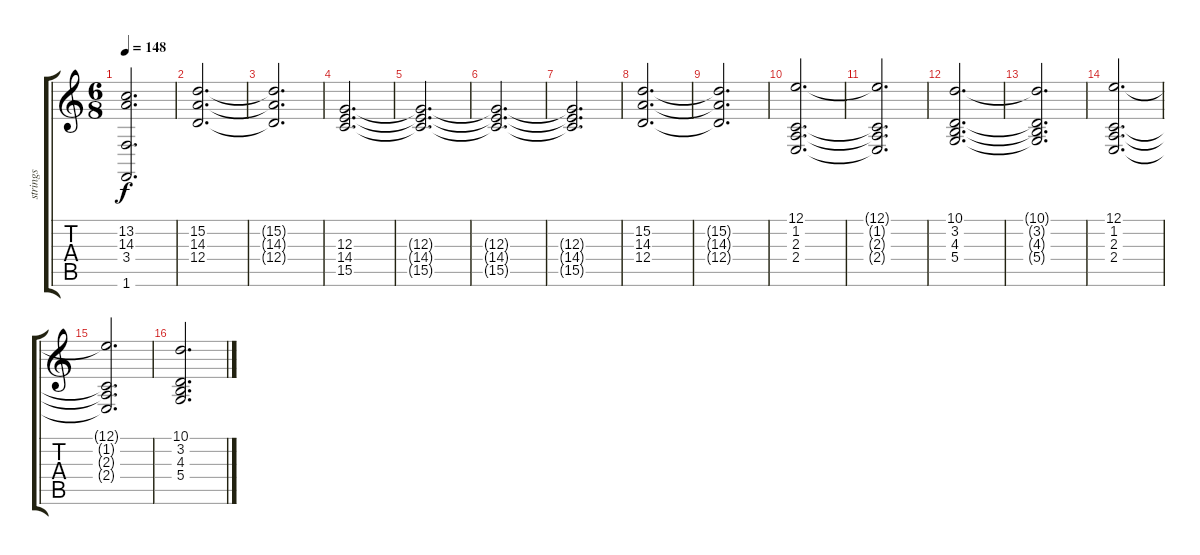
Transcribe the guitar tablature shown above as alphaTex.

\track ("strings" "strings") {instrument stringensemble1}
\staff {score tabs}
\tuning (E4 B3 G3 D3 A2 E2) {hide}
\ts (6 8)
\tempo 148
\clef g2
\ks c
(13.2{t} 14.3{t} 3.4{t} 1.6{t}).2{d dy f} |
(15.2 14.3 12.4).2{d} |
(15.2{t} 14.3{t} 12.4{t}).2{d} |
(12.3 14.4 15.5).2{d} |
(12.3{t} 14.4{t} 15.5{t}).2{d} |
(12.3{t} 14.4{t} 15.5{t}).2{d} |
(12.3{t} 14.4{t} 15.5{t}).2{d} |
(15.2 14.3 12.4).2{d} |
(15.2{t} 14.3{t} 12.4{t}).2{d} |
(12.1 1.2 2.3 2.4).2{d} |
(12.1{t} 1.2{t} 2.3{t} 2.4{t}).2{d} |
(10.1 3.2 4.3 5.4).2{d} |
(10.1{t} 3.2{t} 4.3{t} 5.4{t}).2{d} |
(12.1 1.2 2.3 2.4).2{d} |
(12.1{t} 1.2{t} 2.3{t} 2.4{t}).2{d} |
(10.1 3.2 4.3 5.4).2{d}
